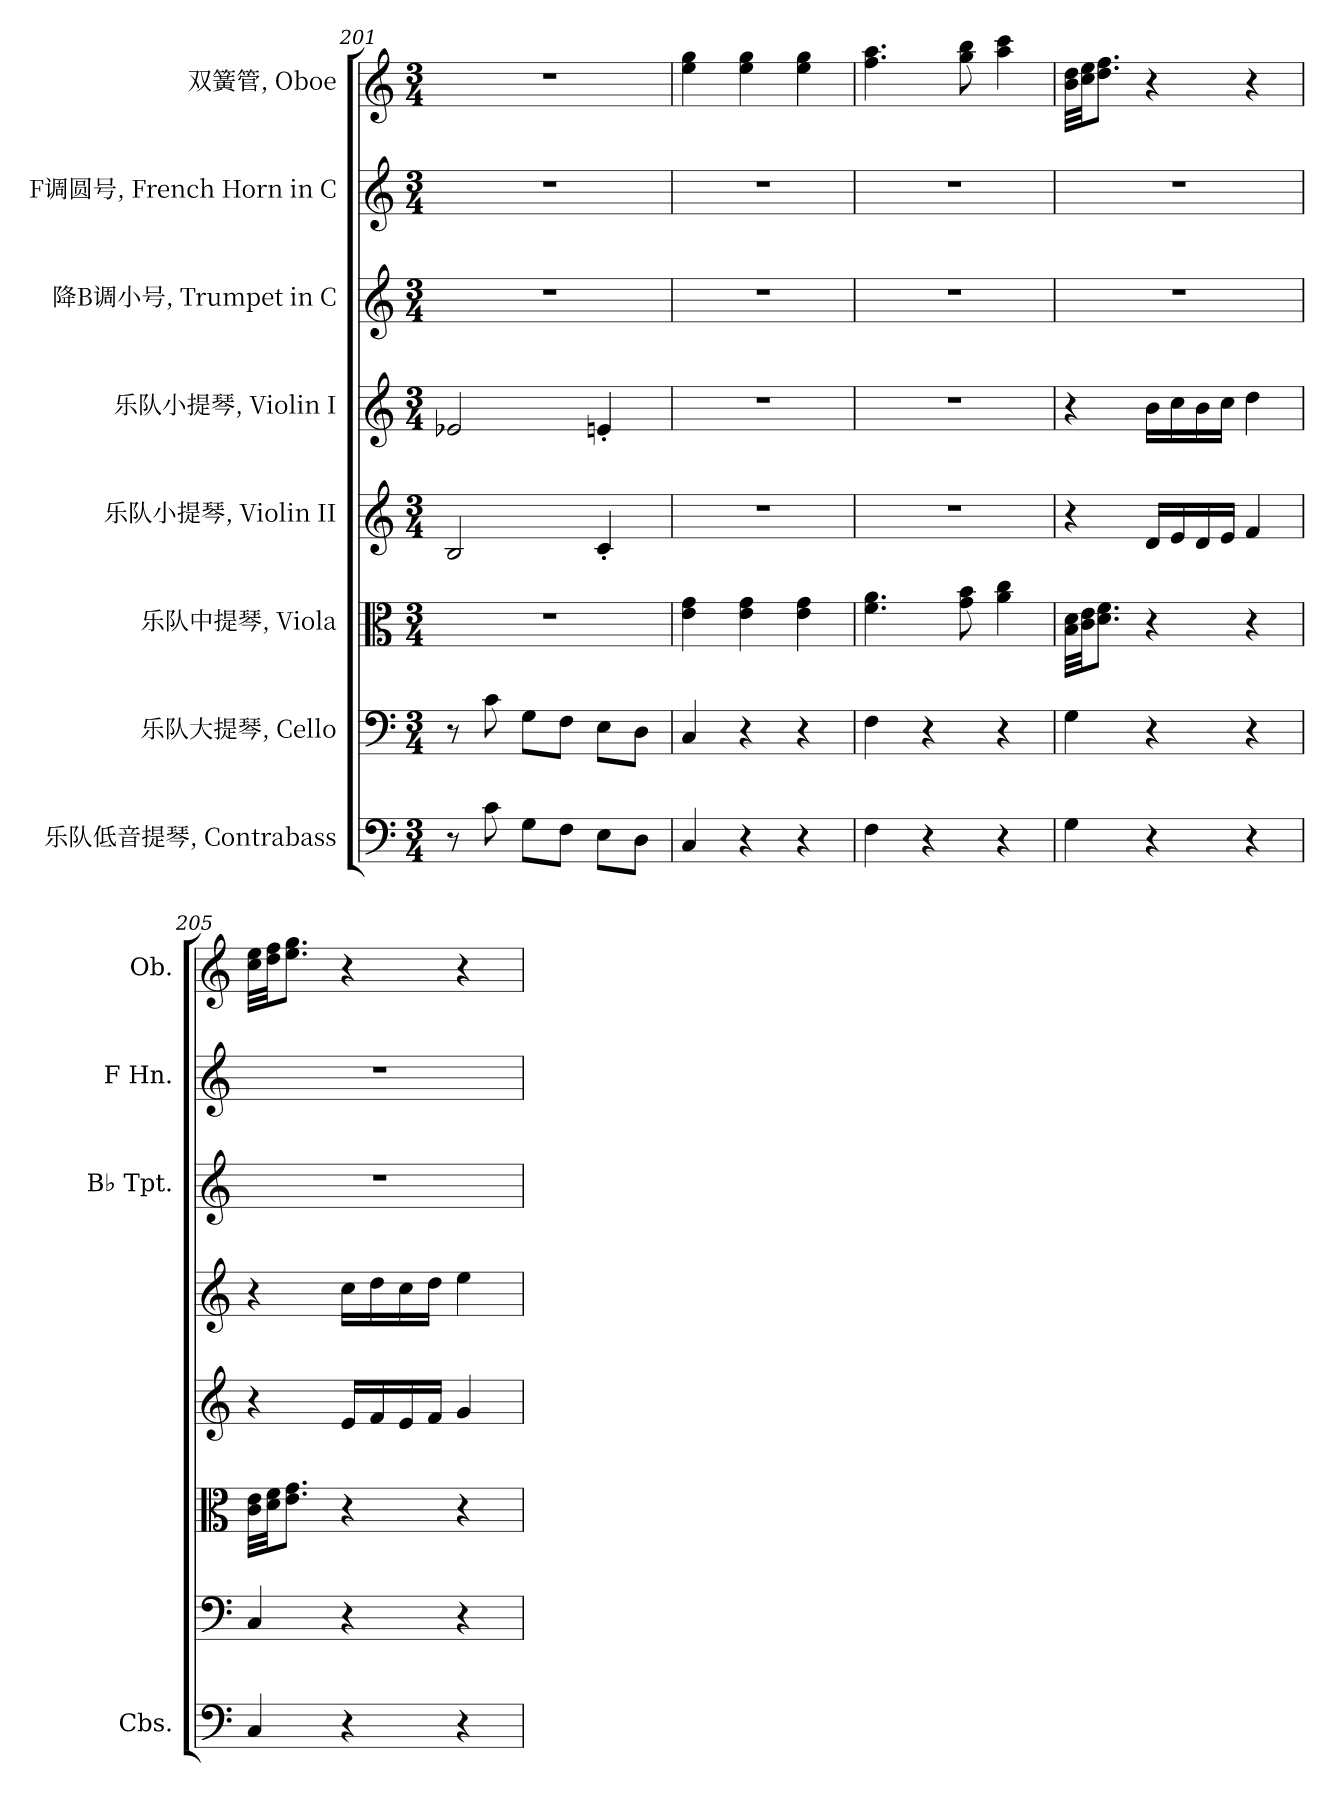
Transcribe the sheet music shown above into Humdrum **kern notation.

**kern	**kern	**kern	**kern	**kern	**kern	**kern	**kern
*part8	*part7	*part6	*part5	*part4	*part3	*part2	*part1
*staff8	*staff7	*staff6	*staff5	*staff4	*staff3	*staff2	*staff1
*I"乐队低音提琴, Contrabass	*I"乐队大提琴, Cello	*I"乐队中提琴, Viola	*I"乐队小提琴, Violin II	*I"乐队小提琴, Violin I	*I"降B调小号, Trumpet in C	*I"F调圆号, French Horn in C	*I"双簧管, Oboe
*I'Cbs.	*	*	*	*	*I'B♭ Tpt.	*I'F Hn.	*I'Ob.
*clefF4	*clefF4	*clefC3	*clefG2	*clefG2	*clefG2	*clefG2	*clefG2
*ITrd7c12	*	*	*	*	*ITrd1c2	*ITrd4c7	*
*k[]	*k[]	*k[]	*k[]	*k[]	*k[b-e-]	*k[b-]	*k[]
*M3/4	*M3/4	*M3/4	*M3/4	*M3/4	*M3/4	*M3/4	*M3/4
=201	=201	=201	=201	=201	=201	=201	=201
8r	8r	2.r	2B/	2e-X/	2.r	2.r	2.r
8C\	8c\	.	.	.	.	.	.
8GG\L	8G\L	.	.	.	.	.	.
8FF\J	8F\J	.	.	.	.	.	.
8EE\L	8E\L	.	4c'/	4en'/	.	.	.
8DD\J	8D\J	.	.	.	.	.	.
=202	=202	=202	=202	=202	=202	=202	=202
4CC/	4C/	4e\ 4g\	2.r	2.r	2.r	2.r	4ee\ 4gg\
4r	4r	4e\ 4g\	.	.	.	.	4ee\ 4gg\
4r	4r	4e\ 4g\	.	.	.	.	4ee\ 4gg\
=203	=203	=203	=203	=203	=203	=203	=203
4FF\	4F\	4.f\ 4.a\	2.r	2.r	2.r	2.r	4.ff\ 4.aa\
4r	4r	.	.	.	.	.	.
.	.	8g\ 8b\	.	.	.	.	8gg\ 8bb\
4r	4r	4a\ 4cc\	.	.	.	.	4aa\ 4ccc\
=204	=204	=204	=204	=204	=204	=204	=204
4GG\	4G\	32B\ 32d\LLL	4r	4r	2.r	2.r	32b\ 32dd\LLL
.	.	32c\ 32e\JJ	.	.	.	.	32cc\ 32ee\JJ
.	.	8.d\ 8.f\J	.	.	.	.	8.dd\ 8.ff\J
4r	4r	4r	16d/LL	16b\LL	.	.	4r
.	.	.	16e/	16cc\	.	.	.
.	.	.	16d/	16b\	.	.	.
.	.	.	16e/JJ	16cc\JJ	.	.	.
4r	4r	4r	4f/	4dd\	.	.	4r
!!LO:PB:g=z
=205	=205	=205	=205	=205	=205	=205	=205
4CC/	4C/	32c\ 32e\LLL	4r	4r	2.r	2.r	32cc\ 32ee\LLL
.	.	32d\ 32f\JJ	.	.	.	.	32dd\ 32ff\JJ
.	.	8.e\ 8.g\J	.	.	.	.	8.ee\ 8.gg\J
4r	4r	4r	16e/LL	16cc\LL	.	.	4r
.	.	.	16f/	16dd\	.	.	.
.	.	.	16e/	16cc\	.	.	.
.	.	.	16f/JJ	16dd\JJ	.	.	.
4r	4r	4r	4g/	4ee\	.	.	4r
=	=	=	=	=	=	=	=
*-	*-	*-	*-	*-	*-	*-	*-
